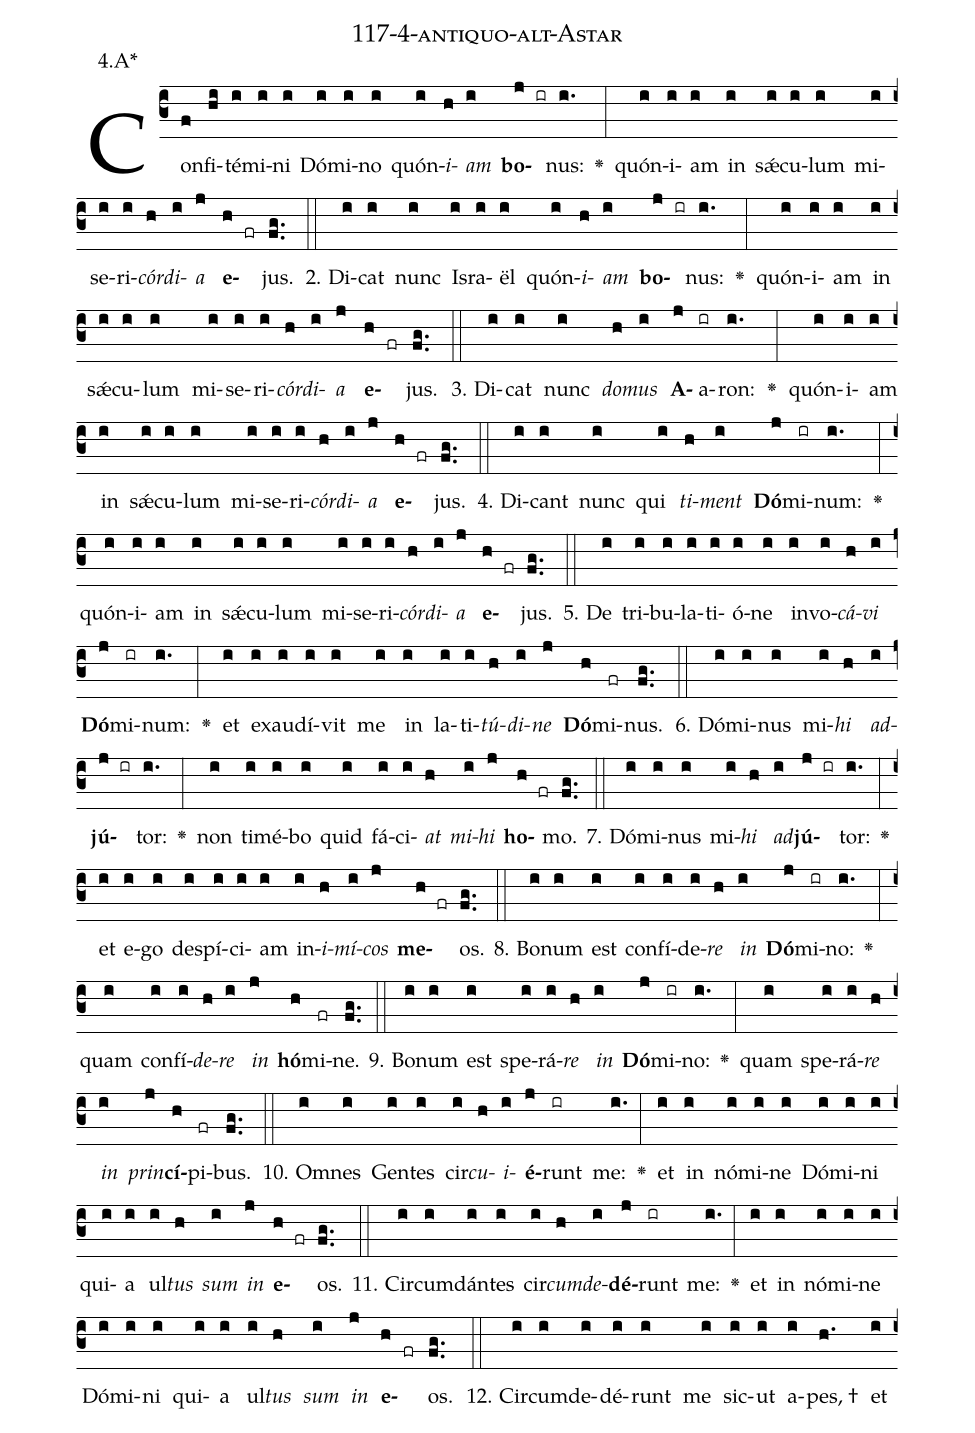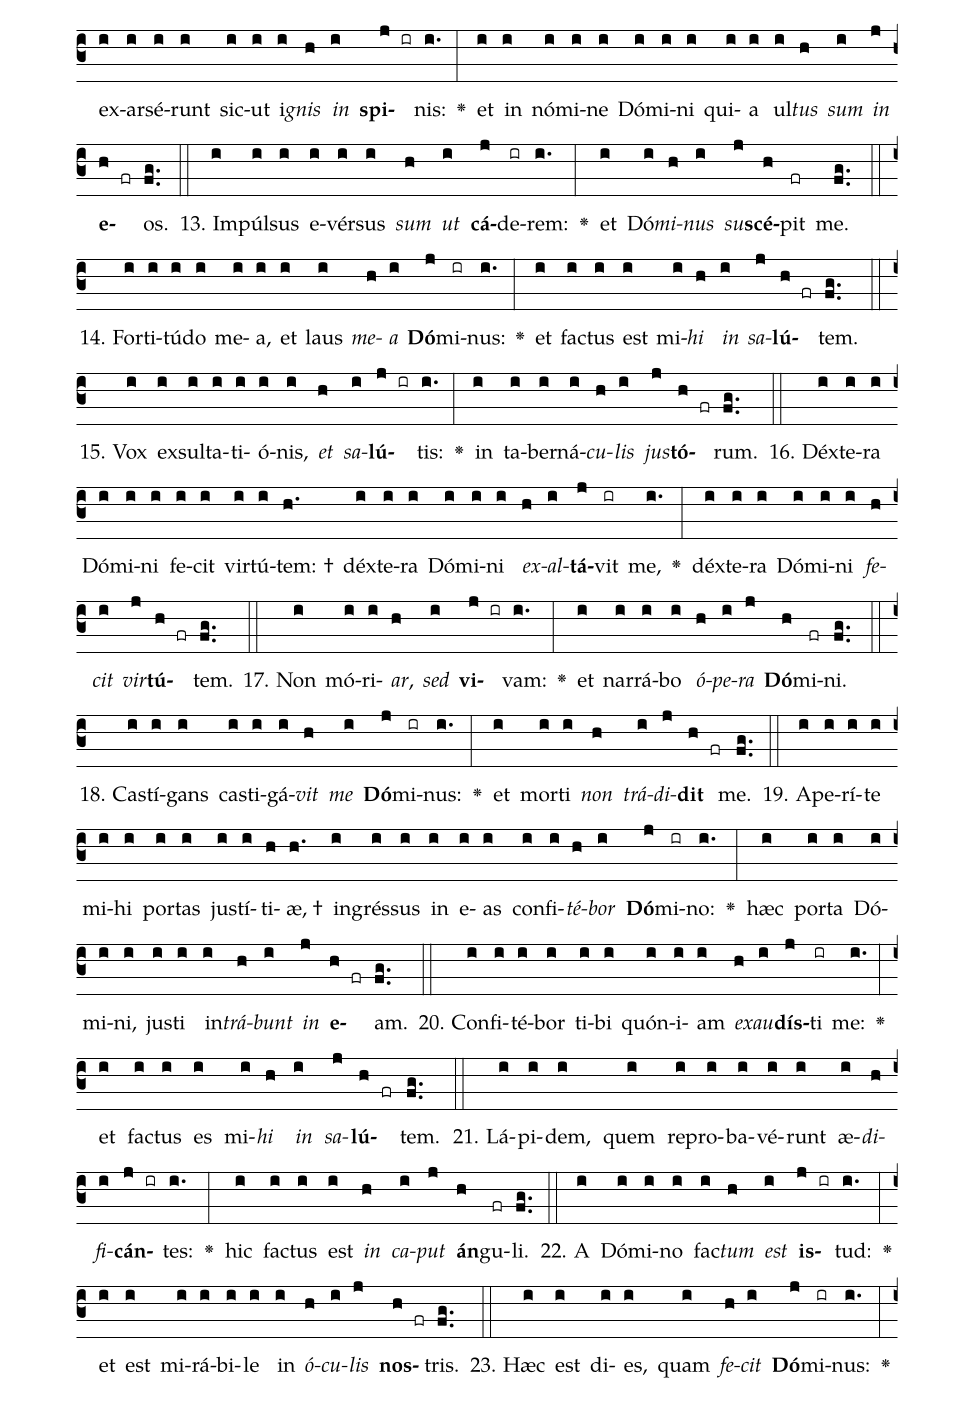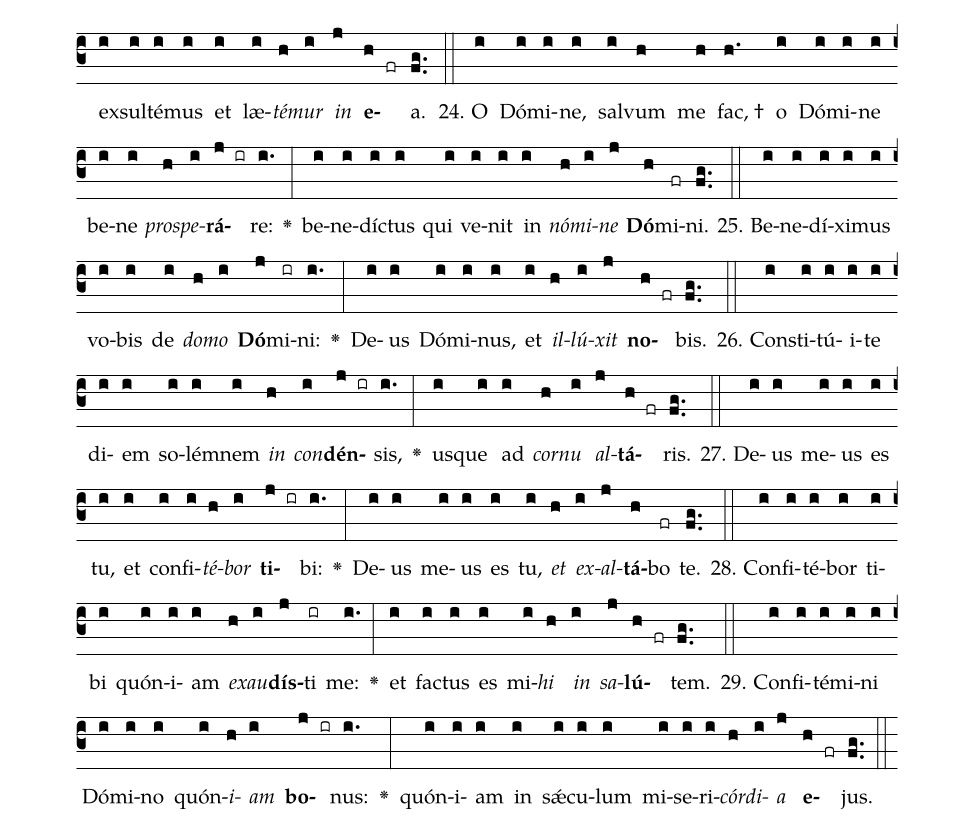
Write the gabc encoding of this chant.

name: 117-4-antiquo-alt-Astar;
annotation: 4.A*;
%%
(c3)Con(f)fi(hi)té(i)mi(i)ni(i) Dó(i)mi(i)no(i) quón(i)<i>i</i>(h)<i>am</i>(i) <b>bo</b>(j ir)nus:(i.) <v>\greheightstar</v>(:) quón(i)i(i)am(i) in(i) sǽ(i)cu(i)lum(i) mi(i)se(i)ri(i)<i>cór</i>(h)<i>di</i>(i)<i>a</i>(j) <b>e</b>(h fr)jus.(fg..) (::)
2. Di(i)cat(i) nunc(i) Is(i)ra(i)ël(i) quón(i)<i>i</i>(h)<i>am</i>(i) <b>bo</b>(j ir)nus:(i.) <v>\greheightstar</v>(:) quón(i)i(i)am(i) in(i) sǽ(i)cu(i)lum(i) mi(i)se(i)ri(i)<i>cór</i>(h)<i>di</i>(i)<i>a</i>(j) <b>e</b>(h fr)jus.(fg..) (::)
3. Di(i)cat(i) nunc(i) <i>do</i>(h)<i>mus</i>(i) <b>A</b>(j)a(ir)ron:(i.) <v>\greheightstar</v>(:) quón(i)i(i)am(i) in(i) sǽ(i)cu(i)lum(i) mi(i)se(i)ri(i)<i>cór</i>(h)<i>di</i>(i)<i>a</i>(j) <b>e</b>(h fr)jus.(fg..) (::)
4. Di(i)cant(i) nunc(i) qui(i) <i>ti</i>(h)<i>ment</i>(i) <b>Dó</b>(j)mi(ir)num:(i.) <v>\greheightstar</v>(:) quón(i)i(i)am(i) in(i) sǽ(i)cu(i)lum(i) mi(i)se(i)ri(i)<i>cór</i>(h)<i>di</i>(i)<i>a</i>(j) <b>e</b>(h fr)jus.(fg..) (::)
5. De(i) tri(i)bu(i)la(i)ti(i)ó(i)ne(i) in(i)vo(i)<i>cá</i>(h)<i>vi</i>(i) <b>Dó</b>(j)mi(ir)num:(i.) <v>\greheightstar</v>(:) et(i) ex(i)au(i)dí(i)vit(i) me(i) in(i) la(i)ti(i)<i>tú</i>(h)<i>di</i>(i)<i>ne</i>(j) <b>Dó</b>(h)mi(fr)nus.(fg..) (::)
6. Dó(i)mi(i)nus(i) mi(i)<i>hi</i>(h) <i>ad</i>(i)<b>jú</b>(j ir)tor:(i.) <v>\greheightstar</v>(:) non(i) ti(i)mé(i)bo(i) quid(i) fá(i)ci(i)<i>at</i>(h) <i>mi</i>(i)<i>hi</i>(j) <b>ho</b>(h fr)mo.(fg..) (::)
7. Dó(i)mi(i)nus(i) mi(i)<i>hi</i>(h) <i>ad</i>(i)<b>jú</b>(j ir)tor:(i.) <v>\greheightstar</v>(:) et(i) e(i)go(i) de(i)spí(i)ci(i)am(i) in(i)<i>i</i>(h)<i>mí</i>(i)<i>cos</i>(j) <b>me</b>(h fr)os.(fg..) (::)
8. Bo(i)num(i) est(i) con(i)fí(i)de(i)<i>re</i>(h) <i>in</i>(i) <b>Dó</b>(j)mi(ir)no:(i.) <v>\greheightstar</v>(:) quam(i) con(i)fí(i)<i>de</i>(h)<i>re</i>(i) <i>in</i>(j) <b>hó</b>(h)mi(fr)ne.(fg..) (::)
9. Bo(i)num(i) est(i) spe(i)rá(i)<i>re</i>(h) <i>in</i>(i) <b>Dó</b>(j)mi(ir)no:(i.) <v>\greheightstar</v>(:) quam(i) spe(i)rá(i)<i>re</i>(h) <i>in</i>(i) <i>prin</i>(j)<b>cí</b>(h)pi(fr)bus.(fg..) (::)
10. Om(i)nes(i) Gen(i)tes(i) cir(i)<i>cu</i>(h)<i>i</i>(i)<b>é</b>(j)runt(ir) me:(i.) <v>\greheightstar</v>(:) et(i) in(i) nó(i)mi(i)ne(i) Dó(i)mi(i)ni(i) qui(i)a(i) ul(i)<i>tus</i>(h) <i>sum</i>(i) <i>in</i>(j) <b>e</b>(h fr)os.(fg..) (::)
11. Cir(i)cum(i)dán(i)tes(i) cir(i)<i>cum</i>(h)<i>de</i>(i)<b>dé</b>(j)runt(ir) me:(i.) <v>\greheightstar</v>(:) et(i) in(i) nó(i)mi(i)ne(i) Dó(i)mi(i)ni(i) qui(i)a(i) ul(i)<i>tus</i>(h) <i>sum</i>(i) <i>in</i>(j) <b>e</b>(h fr)os.(fg..) (::)
12. Cir(i)cum(i)de(i)dé(i)runt(i) me(i) sic(i)ut(i) a(i)pes, †(h.) et(i) ex(i)ar(i)sé(i)runt(i) sic(i)ut(i) i(i)<i>gnis</i>(h) <i>in</i>(i) <b>spi</b>(j ir)nis:(i.) <v>\greheightstar</v>(:) et(i) in(i) nó(i)mi(i)ne(i) Dó(i)mi(i)ni(i) qui(i)a(i) ul(i)<i>tus</i>(h) <i>sum</i>(i) <i>in</i>(j) <b>e</b>(h fr)os.(fg..) (::)
13. Im(i)púl(i)sus(i) e(i)vér(i)sus(i) <i>sum</i>(h) <i>ut</i>(i) <b>cá</b>(j)de(ir)rem:(i.) <v>\greheightstar</v>(:) et(i) Dó(i)<i>mi</i>(h)<i>nus</i>(i) <i>su</i>(j)<b>scé</b>(h)pit(fr) me.(fg..) (::)
14. For(i)ti(i)tú(i)do(i) me(i)a,(i) et(i) laus(i) <i>me</i>(h)<i>a</i>(i) <b>Dó</b>(j)mi(ir)nus:(i.) <v>\greheightstar</v>(:) et(i) fac(i)tus(i) est(i) mi(i)<i>hi</i>(h) <i>in</i>(i) <i>sa</i>(j)<b>lú</b>(h fr)tem.(fg..) (::)
15. Vox(i) ex(i)sul(i)ta(i)ti(i)ó(i)nis,(i) <i>et</i>(h) <i>sa</i>(i)<b>lú</b>(j ir)tis:(i.) <v>\greheightstar</v>(:) in(i) ta(i)ber(i)ná(i)<i>cu</i>(h)<i>lis</i>(i) <i>jus</i>(j)<b>tó</b>(h fr)rum.(fg..) (::)
16. Déx(i)te(i)ra(i) Dó(i)mi(i)ni(i) fe(i)cit(i) vir(i)tú(i)tem: †(h.) déx(i)te(i)ra(i) Dó(i)mi(i)ni(i) <i>ex</i>(h)<i>al</i>(i)<b>tá</b>(j)vit(ir) me,(i.) <v>\greheightstar</v>(:) déx(i)te(i)ra(i) Dó(i)mi(i)ni(i) <i>fe</i>(h)<i>cit</i>(i) <i>vir</i>(j)<b>tú</b>(h fr)tem.(fg..) (::)
17. Non(i) mó(i)ri(i)<i>ar</i>,(h) <i>sed</i>(i) <b>vi</b>(j ir)vam:(i.) <v>\greheightstar</v>(:) et(i) nar(i)rá(i)bo(i) <i>ó</i>(h)<i>pe</i>(i)<i>ra</i>(j) <b>Dó</b>(h)mi(fr)ni.(fg..) (::)
18. Cas(i)tí(i)gans(i) cas(i)ti(i)gá(i)<i>vit</i>(h) <i>me</i>(i) <b>Dó</b>(j)mi(ir)nus:(i.) <v>\greheightstar</v>(:) et(i) mor(i)ti(i) <i>non</i>(h) <i>trá</i>(i)<i>di</i>(j)<b>dit</b>(h fr) me.(fg..) (::)
19. A(i)pe(i)rí(i)te(i) mi(i)hi(i) por(i)tas(i) jus(i)tí(i)ti(h)æ, †(h.) in(i)grés(i)sus(i) in(i) e(i)as(i) con(i)fi(i)<i>té</i>(h)<i>bor</i>(i) <b>Dó</b>(j)mi(ir)no:(i.) <v>\greheightstar</v>(:) hæc(i) por(i)ta(i) Dó(i)mi(i)ni,(i) jus(i)ti(i) in(i)<i>trá</i>(h)<i>bunt</i>(i) <i>in</i>(j) <b>e</b>(h fr)am.(fg..) (::)
20. Con(i)fi(i)té(i)bor(i) ti(i)bi(i) quón(i)i(i)am(i) <i>ex</i>(h)<i>au</i>(i)<b>dís</b>(j)ti(ir) me:(i.) <v>\greheightstar</v>(:) et(i) fac(i)tus(i) es(i) mi(i)<i>hi</i>(h) <i>in</i>(i) <i>sa</i>(j)<b>lú</b>(h fr)tem.(fg..) (::)
21. Lá(i)pi(i)dem,(i) quem(i) re(i)pro(i)ba(i)vé(i)runt(i) æ(i)<i>di</i>(h)<i>fi</i>(i)<b>cán</b>(j ir)tes:(i.) <v>\greheightstar</v>(:) hic(i) fac(i)tus(i) est(i) <i>in</i>(h) <i>ca</i>(i)<i>put</i>(j) <b>án</b>(h)gu(fr)li.(fg..) (::)
22. A(i) Dó(i)mi(i)no(i) fac(i)<i>tum</i>(h) <i>est</i>(i) <b>is</b>(j ir)tud:(i.) <v>\greheightstar</v>(:) et(i) est(i) mi(i)rá(i)bi(i)le(i) in(i) <i>ó</i>(h)<i>cu</i>(i)<i>lis</i>(j) <b>nos</b>(h fr)tris.(fg..) (::)
23. Hæc(i) est(i) di(i)es,(i) quam(i) <i>fe</i>(h)<i>cit</i>(i) <b>Dó</b>(j)mi(ir)nus:(i.) <v>\greheightstar</v>(:) ex(i)sul(i)té(i)mus(i) et(i) læ(i)<i>té</i>(h)<i>mur</i>(i) <i>in</i>(j) <b>e</b>(h fr)a.(fg..) (::)
24. O(i) Dó(i)mi(i)ne,(i) sal(i)vum(h) me(h) fac, †(h.) o(i) Dó(i)mi(i)ne(i) be(i)ne(i) <i>pro</i>(h)<i>spe</i>(i)<b>rá</b>(j ir)re:(i.) <v>\greheightstar</v>(:) be(i)ne(i)díc(i)tus(i) qui(i) ve(i)nit(i) in(i) <i>nó</i>(h)<i>mi</i>(i)<i>ne</i>(j) <b>Dó</b>(h)mi(fr)ni.(fg..) (::)
25. Be(i)ne(i)dí(i)xi(i)mus(i) vo(i)bis(i) de(i) <i>do</i>(h)<i>mo</i>(i) <b>Dó</b>(j)mi(ir)ni:(i.) <v>\greheightstar</v>(:) De(i)us(i) Dó(i)mi(i)nus,(i) et(i) <i>il</i>(h)<i>lú</i>(i)<i>xit</i>(j) <b>no</b>(h fr)bis.(fg..) (::)
26. Con(i)sti(i)tú(i)i(i)te(i) di(i)em(i) so(i)lém(i)nem(i) <i>in</i>(h) <i>con</i>(i)<b>dén</b>(j ir)sis,(i.) <v>\greheightstar</v>(:) us(i)que(i) ad(i) <i>cor</i>(h)<i>nu</i>(i) <i>al</i>(j)<b>tá</b>(h fr)ris.(fg..) (::)
27. De(i)us(i) me(i)us(i) es(i) tu,(i) et(i) con(i)fi(i)<i>té</i>(h)<i>bor</i>(i) <b>ti</b>(j ir)bi:(i.) <v>\greheightstar</v>(:) De(i)us(i) me(i)us(i) es(i) tu,(i) <i>et</i>(h) <i>ex</i>(i)<i>al</i>(j)<b>tá</b>(h)bo(fr) te.(fg..) (::)
28. Con(i)fi(i)té(i)bor(i) ti(i)bi(i) quón(i)i(i)am(i) <i>ex</i>(h)<i>au</i>(i)<b>dís</b>(j)ti(ir) me:(i.) <v>\greheightstar</v>(:) et(i) fac(i)tus(i) es(i) mi(i)<i>hi</i>(h) <i>in</i>(i) <i>sa</i>(j)<b>lú</b>(h fr)tem.(fg..) (::)
29. Con(i)fi(i)té(i)mi(i)ni(i) Dó(i)mi(i)no(i) quón(i)<i>i</i>(h)<i>am</i>(i) <b>bo</b>(j ir)nus:(i.) <v>\greheightstar</v>(:) quón(i)i(i)am(i) in(i) sǽ(i)cu(i)lum(i) mi(i)se(i)ri(i)<i>cór</i>(h)<i>di</i>(i)<i>a</i>(j) <b>e</b>(h fr)jus.(fg..) (::)
